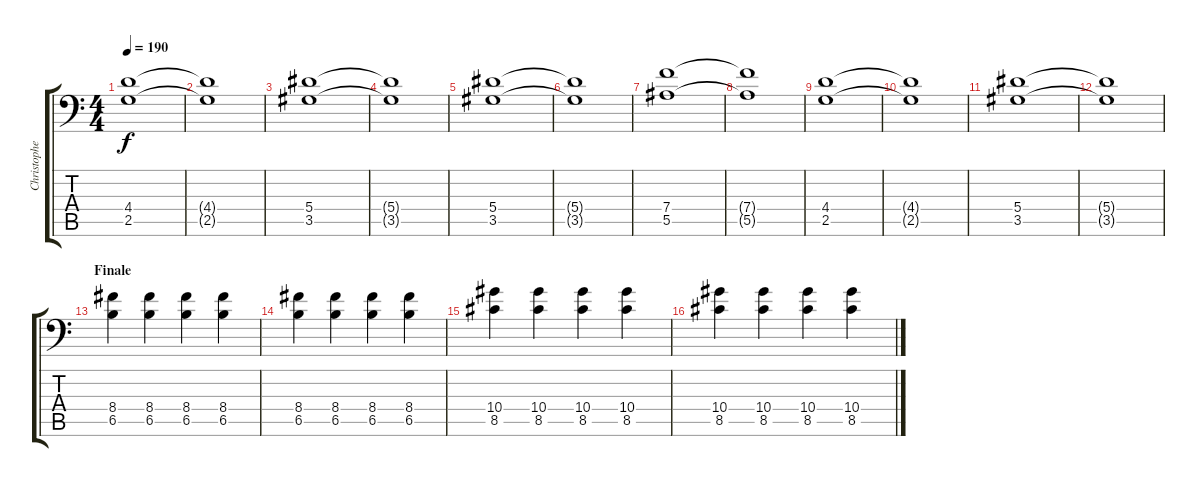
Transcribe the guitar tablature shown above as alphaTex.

\track ("Christopher Amott Ry." "Christophe") {instrument distortionguitar}
\staff {score tabs}
\tuning (C4 G3 Eb3 Bb2 F2 Bb1) {hide}
\ts (4 4)
\tempo 190
\clef f4
\ks c
(4.4 2.5).1{dy f} |
(4.4{t} 2.5{t}).1 |
(5.4 3.5).1 |
(5.4{t} 3.5{t}).1 |
(5.4 3.5).1 |
(5.4{t} 3.5{t}).1 |
(7.4 5.5).1 |
(7.4{t} 5.5{t}).1 |
(4.4 2.5).1 |
(4.4{t} 2.5{t}).1 |
(5.4 3.5).1 |
(5.4{t} 3.5{t}).1 |
\section ("" "Finale")
(8.4 6.5).4{volume 13 instrument distortionguitar} (8.4 6.5).4 (8.4 6.5).4 (8.4 6.5).4 |
(8.4 6.5).4 (8.4 6.5).4 (8.4 6.5).4 (8.4 6.5).4 |
(10.4 8.5).4 (10.4 8.5).4 (10.4 8.5).4 (10.4 8.5).4 |
(10.4 8.5).4 (10.4 8.5).4 (10.4 8.5).4 (10.4 8.5).4
